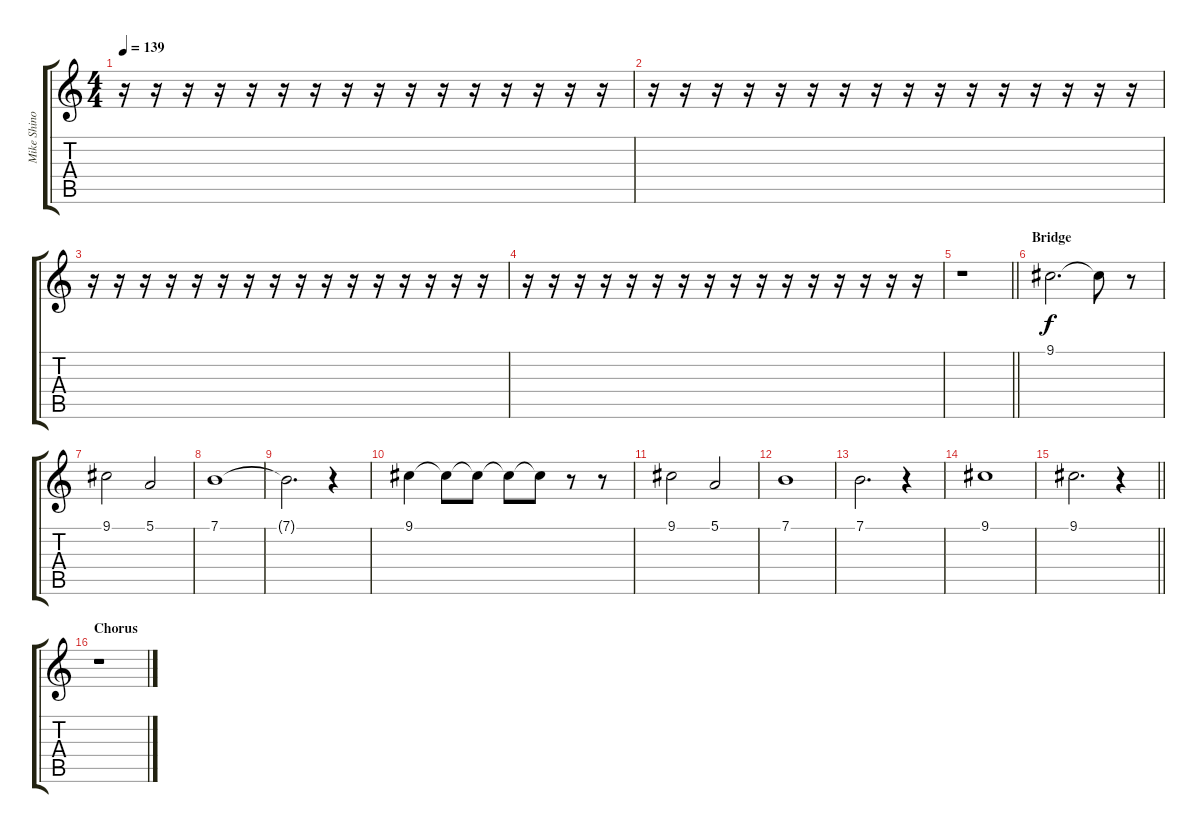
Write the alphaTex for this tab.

\track ("Mike Shinoda [Vocals]" "Mike Shino") {instrument cello}
\staff {score tabs}
\tuning (E4 B3 G3 D3 A2 E2) {hide}
\ts (4 4)
\tempo 139
\clef g2
\ks c
r.16{dy f} r.16 r.16 r.16 r.16 r.16 r.16 r.16 r.16 r.16 r.16 r.16 r.16 r.16 r.16 r.16 |
r.16 r.16 r.16 r.16 r.16 r.16 r.16 r.16 r.16 r.16 r.16 r.16 r.16 r.16 r.16 r.16 |
r.16 r.16 r.16 r.16 r.16 r.16 r.16 r.16 r.16 r.16 r.16 r.16 r.16 r.16 r.16 r.16 |
r.16 r.16 r.16 r.16 r.16 r.16 r.16 r.16 r.16 r.16 r.16 r.16 r.16 r.16 r.16 r.16 |
\barLineRight lightlight
r.1 |
\section ("" "Bridge")
9.1.2{d volume 14 instrument stringensemble1} 9.1{t}.8 r.8 |
9.1.2 5.1.2 |
7.1.1 |
7.1{t}.2{d} r.4 |
9.1.4{volume 14 instrument stringensemble1} 9.1{t}.8 9.1{t}.8 9.1{t}.8 9.1{t}.8 r.8 r.8 |
9.1.2 5.1.2 |
7.1.1 |
7.1.2{d} r.4 |
9.1.1 |
\barLineRight lightlight
9.1.2{d} r.4 |
\section ("" "Chorus")
r.1
